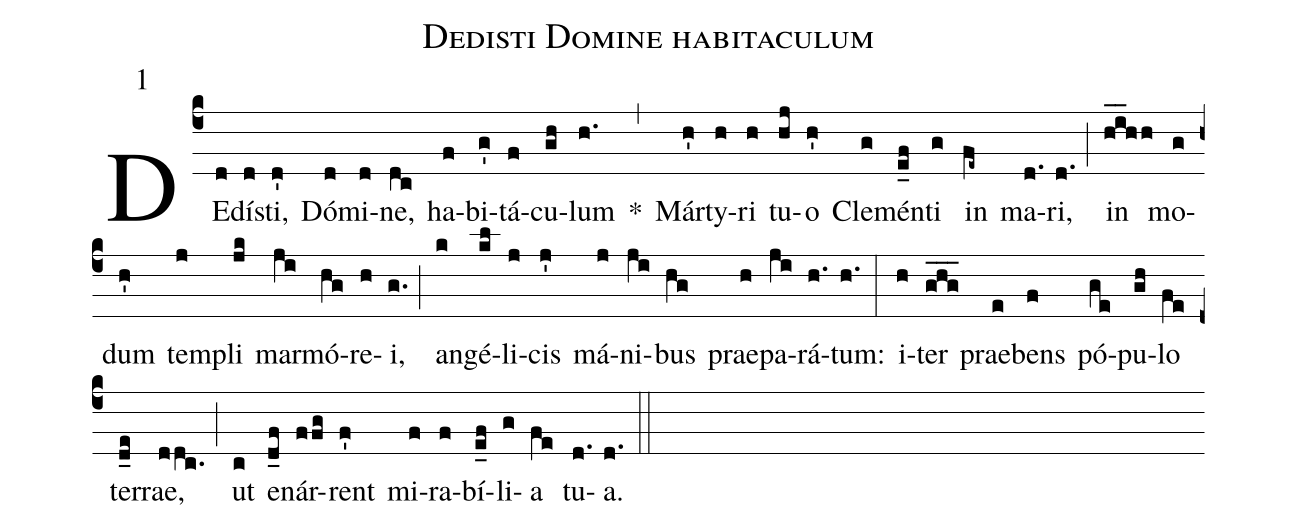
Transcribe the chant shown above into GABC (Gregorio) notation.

name:Dedisti Domine habitaculum;
mode:1;
annotation:1;
office-part:Antiphonae;
%%
(c4) DE(d)dí(d)sti,(d') Dó(d)mi(d)ne,(dc) ha(f)bi(g')tá(f)cu(gh)lum(h.) *(,) Már(h')ty(h)ri(h) tu(hj)o(h') Cle(g)mén(e_f)ti(g) in(fe~) ma(d.)ri,(d.) (;) in(hi__hh) mo(g)dum(h') tem(j)pli(jk) mar(ji)mó(hg)re(h)i,(g.) (;) an(k)gé(kl)li(j)cis(j') má(j)ni(ji)bus(hg) prae(h)pa(ji)rá(h.)tum:(h.) (:) i(h)ter(ghg___) prae(e)bens(f) pó(ge)pu(gh)lo(fe) ter(d_e)rae,(ddc.) (;) ut(c) e(d_f)nár(ffg)rent(f') mi(f)ra(f)bí(e_f)li(g)a(fe) tu(d.)a.(d.) (::)
